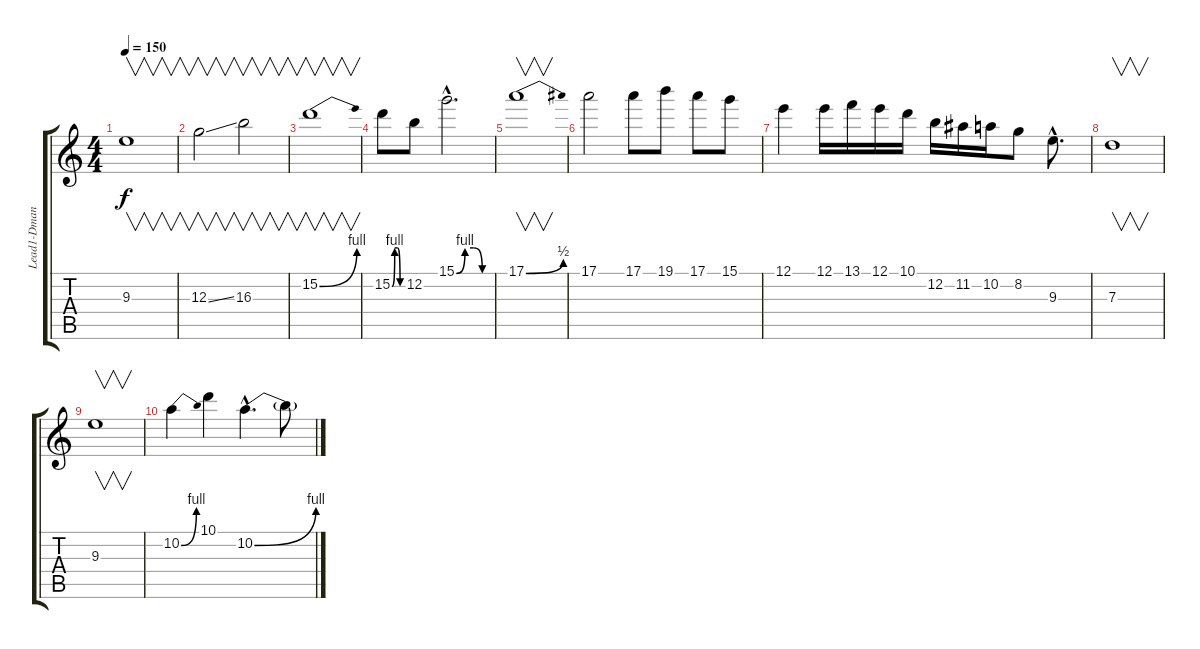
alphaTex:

\track ("Lead1-Dman" "Lead1-Dman") {instrument distortionguitar}
\staff {score tabs}
\tuning (E4 B3 G3 D3 A2 E2) {hide}
\ts (4 4)
\tempo 150
\clef g2
\ks c
9.3.1{v dy f} |
12.3{ss}.2{v} 16.3.2{v} |
15.2{be (bend 0 0 60 4)}.1{v} |
15.2{be (custom 0 0 15 4 30 4 45 0 60 0)}.8 12.2.8 15.1{be (custom 0 0 15 4 30 4 45 0 60 0) hac}.2{d} |
17.1{be (bend 0 0 60 2)}.1{v} |
17.1.2 17.1.8 19.1.8 17.1.8 15.1.8 |
12.1.4 12.1.16 13.1.16 12.1.16 10.1.16 12.2.16 11.2.16 10.2.16 8.2.8 9.3{hac}.8{d} |
7.3.1{v} |
9.3.1{v} |
10.2{be (bend 0 0 60 4)}.4 10.1.4 10.2{be (bend 0 0 60 4) hac}.4{d} 10.2{t}.8
